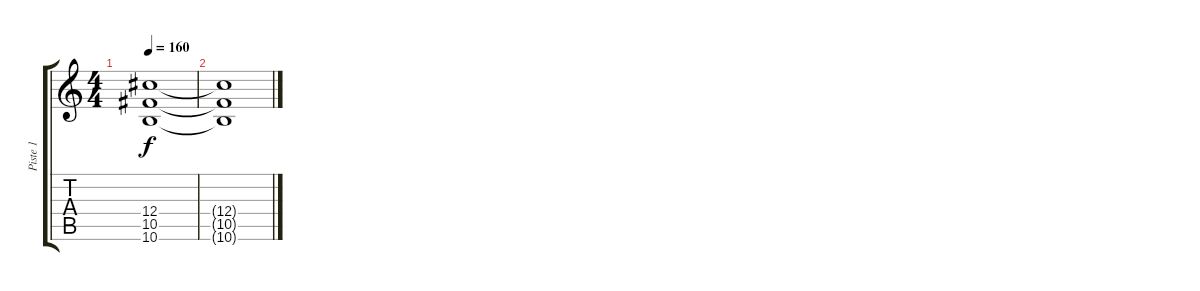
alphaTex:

\track ("Piste 1" "Piste 1") {instrument distortionguitar}
\staff {score tabs}
\tuning (Eb4 Bb3 Gb3 Db3 Ab2 Db2) {hide}
\ts (4 4)
\tempo 160
\clef g2
\ks c
(12.4{t} 10.5{t} 10.6{t}).1{dy f} |
(12.4{t} 10.5{t} 10.6{t}).1
